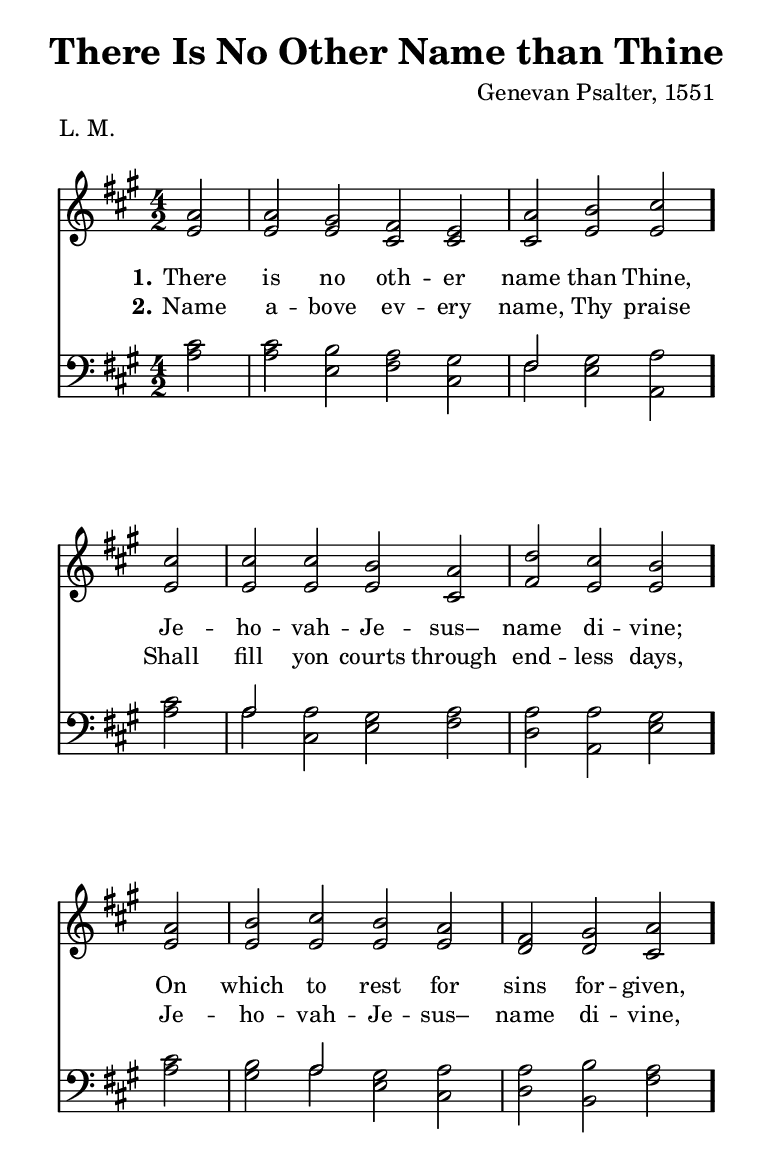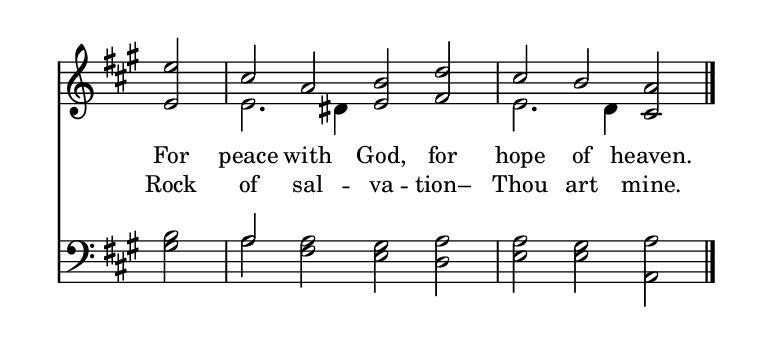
\include "common/global.ily"
\paper {
  \include "common/paper.ily"
  ragged-last-bottom = ##t
  system-count = #(cond (is-eogsized 3) (#t #f))
}

\header{
  %gospel
  hymnnumber = "135"
  title = "There Is No Other Name than Thine"
  tunename = "Old Hundred"
  meter = "L. M."
  poet = ""
  composer = "Genevan Psalter, 1551"
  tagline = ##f
}

% for fermata in MIDI
ta = { \tempo 2=80 }
tb = { \tempo 2=40 }

patternAA = { c2 }
patternAB = { c2 | c2. c4 c2 c2 | c2. c4 c2 }

global = {
  \include "common/overrides.ily"
  \override Staff.TimeSignature.style = #'numbered
  \time 4/2
  \override Score.MetronomeMark.transparent = ##t % hide all fermata changes too
  \ta
  \key a \major
  \partial 2
  \autoBeamOff
}

notesSoprano = {
\global
\relative c'' {

  \changePitch \patternAA { a | a gis fis e | a b cis }
  \changePitch \patternAA { cis | cis cis b a | d cis b }
  \changePitch \patternAA { a | b cis b a | fis gis a }
  \changePitch \patternAA { e' | cis a b d | cis b a }

  \bar "|."

}
}

notesAlto = {
\global
\relative e' {

  \changePitch \patternAA { e | e e cis cis | cis e e }
  \changePitch \patternAA { e | e e e cis | fis e e }
  \changePitch \patternAA { e | e e e e | d d cis }
  \changePitch \patternAB { e | e dis e fis | e d cis }

}
}

notesTenor = {
\global
\relative a {

  \changePitch \patternAA { cis | cis b a gis | fis gis a }
  \changePitch \patternAA { cis | a a gis a | a a gis }
  \changePitch \patternAA { cis | b a gis a | a b a }
  \changePitch \patternAA { b | a a gis a | a gis a }

}
}

notesBass = {
\global
\relative f {

  \changePitch \patternAA { a | a e fis cis | fis e a, }
  \changePitch \patternAA { a' | a cis, e fis | d a e' }
  \changePitch \patternAA { a | gis a e cis | d b fis' }
  \changePitch \patternAA { gis | a fis e d | e e a, }

}
}

wordsA = \lyricmode {
\set stanza = "1."

There is no oth -- er name than Thine, \bar "."
Je -- ho -- vah -- Je -- sus– name di -- vine; \bar "."
On which to rest for sins for -- given, \bar "."
For peace with God, for hope of heaven. \bar "."

}

wordsB = \lyricmode {
\set stanza = "2."

Name a -- bove ev -- ery name, Thy praise
Shall fill yon courts through end -- less days,
Je -- ho -- vah -- Je -- sus– name di -- vine,
Rock of sal -- va -- tion– Thou art mine.

}

\score {
  \context ChoirStaff <<
    \context Staff = upper <<
      \set Staff.autoBeaming = ##f
      \set ChoirStaff.systemStartDelimiter = #'SystemStartBar
      \set ChoirStaff.printPartCombineTexts = ##f
      \partcombine #'(2 . 9) \notesSoprano \notesAlto
      \context NullVoice = sopranos { \voiceOne << \notesSoprano >> }
      \context NullVoice = altos { \voiceTwo << \notesAlto >> }
      \context Lyrics = one   \lyricsto sopranos \wordsA
      \context Lyrics = two   \lyricsto sopranos \wordsB
    >>
    \context Staff = men <<
      \set Staff.autoBeaming = ##f
      \clef bass
      \set ChoirStaff.printPartCombineTexts = ##f
      \partcombine #'(2 . 9) \notesTenor \notesBass
      \context NullVoice = tenors { \voiceOne << \notesTenor >> }
      \context NullVoice = basses { \voiceTwo << \notesBass >> }
    >>
  >>
  \layout {
    \include "common/layout.ily"
  }
  \midi{
    \include "common/midi.ily"
  }
}

\version "2.19.49"  % necessary for upgrading to future LilyPond versions.

% vi:set et ts=2 sw=2 ai nocindent syntax=lilypond:
